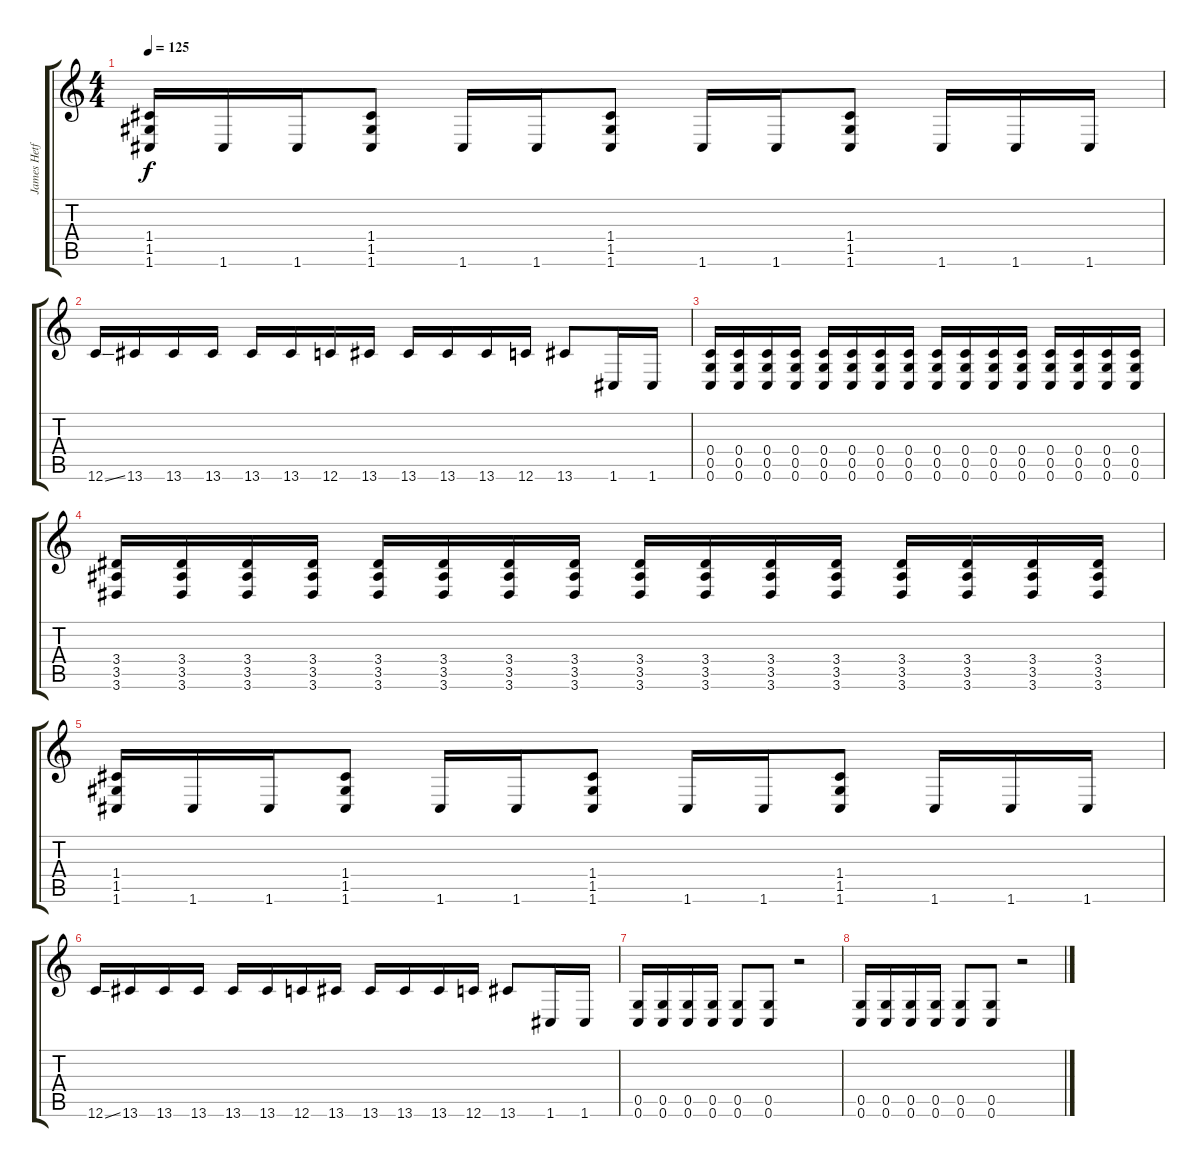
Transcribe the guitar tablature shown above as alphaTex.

\track ("James Hetfield" "James Hetf") {instrument distortionguitar}
\staff {score tabs}
\tuning (D4 A3 F3 C3 G2 C2) {hide}
\ts (4 4)
\tempo 125
\clef g2
\ks c
(1.4 1.5 1.6).16{dy f} 1.6.16 1.6.16 (1.4 1.5 1.6).8 1.6.16 1.6.16 (1.4 1.5 1.6).8 1.6.16 1.6.16 (1.4 1.5 1.6).8 1.6.16 1.6.16 1.6.16 |
12.6{ss}.16 13.6.16 13.6.16 13.6.16 13.6.16 13.6.16 12.6.16 13.6.16 13.6.16 13.6.16 13.6.16 12.6.16 13.6.8 1.6.16 1.6.16 |
(0.4 0.5 0.6).16 (0.4 0.5 0.6).16 (0.4 0.5 0.6).16 (0.4 0.5 0.6).16 (0.4 0.5 0.6).16 (0.4 0.5 0.6).16 (0.4 0.5 0.6).16 (0.4 0.5 0.6).16 (0.4 0.5 0.6).16 (0.4 0.5 0.6).16 (0.4 0.5 0.6).16 (0.4 0.5 0.6).16 (0.4 0.5 0.6).16 (0.4 0.5 0.6).16 (0.4 0.5 0.6).16 (0.4 0.5 0.6).16 |
(3.4 3.5 3.6).16 (3.4 3.5 3.6).16 (3.4 3.5 3.6).16 (3.4 3.5 3.6).16 (3.4 3.5 3.6).16 (3.4 3.5 3.6).16 (3.4 3.5 3.6).16 (3.4 3.5 3.6).16 (3.4 3.5 3.6).16 (3.4 3.5 3.6).16 (3.4 3.5 3.6).16 (3.4 3.5 3.6).16 (3.4 3.5 3.6).16 (3.4 3.5 3.6).16 (3.4 3.5 3.6).16 (3.4 3.5 3.6).16 |
(1.4 1.5 1.6).16 1.6.16 1.6.16 (1.4 1.5 1.6).8 1.6.16 1.6.16 (1.4 1.5 1.6).8 1.6.16 1.6.16 (1.4 1.5 1.6).8 1.6.16 1.6.16 1.6.16 |
12.6{ss}.16 13.6.16 13.6.16 13.6.16 13.6.16 13.6.16 12.6.16 13.6.16 13.6.16 13.6.16 13.6.16 12.6.16 13.6.8 1.6.16 1.6.16 |
(0.5 0.6).16 (0.5 0.6).16 (0.5 0.6).16 (0.5 0.6).16 (0.5 0.6).8 (0.5 0.6).8 r.2 |
(0.5 0.6).16 (0.5 0.6).16 (0.5 0.6).16 (0.5 0.6).16 (0.5 0.6).8 (0.5 0.6).8 r.2
